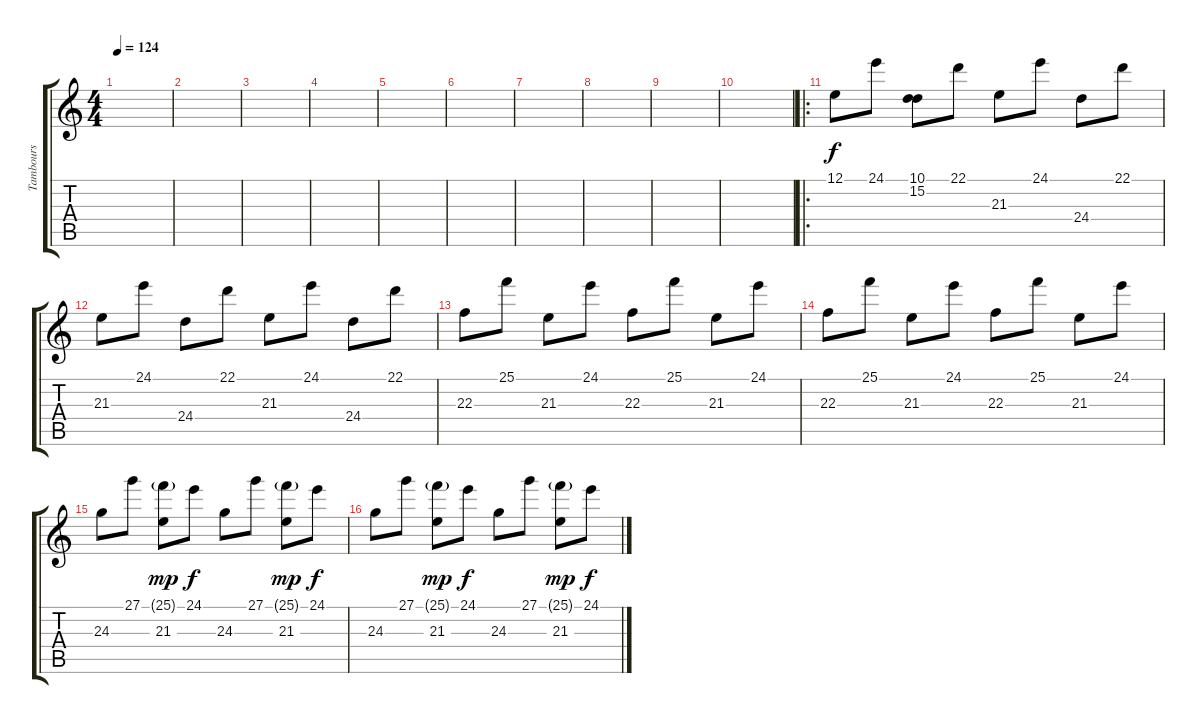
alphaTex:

\track ("Tambours" "Tambours") {instrument acousticgrandpiano}
\staff {score tabs}
\tuning (E4 B3 G3 D3 A2 D2) {hide}
\ts (4 4)
\tempo 124
\clef g2
\ks c
|
|
|
|
|
|
|
|
|
|
\ro
12.1.8 24.1.8 (10.1 15.2).8 22.1.8 21.3.8 24.1.8 24.4.8 22.1.8 |
21.3.8 24.1.8 24.4.8 22.1.8 21.3.8 24.1.8 24.4.8 22.1.8 |
22.3.8 25.1.8 21.3.8 24.1.8 22.3.8 25.1.8 21.3.8 24.1.8 |
22.3.8 25.1.8 21.3.8 24.1.8 22.3.8 25.1.8 21.3.8 24.1.8 |
24.3.8 27.1.8 (25.1{g} 21.3).8{dy mp} 24.1.8{dy f} 24.3.8 27.1.8 (25.1{g} 21.3).8{dy mp} 24.1.8{dy f} |
24.3.8 27.1.8 (25.1{g} 21.3).8{dy mp} 24.1.8{dy f} 24.3.8 27.1.8 (25.1{g} 21.3).8{dy mp} 24.1.8{dy f}
